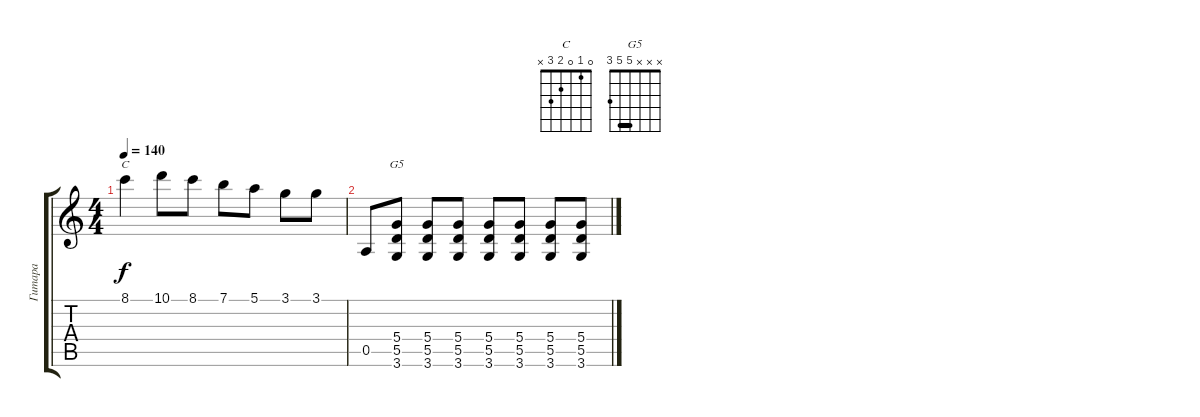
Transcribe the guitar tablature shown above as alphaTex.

\track ("Гитара" "Гитара") {instrument acousticguitarsteel}
\staff {score tabs}
\tuning (E4 B3 G3 D3 A2 E2) {hide}
\chord ("C" 0 1 0 2 3 x)
\chord ("G5" x x x 5 5 3) {barre 5}
\ts (4 4)
\tempo 140
\clef g2
\ks c
8.1.4{ch "C" dy f} 10.1.8 8.1.8 7.1.8 5.1.8 3.1.8 3.1.8 |
0.5.8 (5.4 5.5 3.6).8{ch "G5" instrument distortionguitar} (5.4 5.5 3.6).8 (5.4 5.5 3.6).8 (5.4 5.5 3.6).8 (5.4 5.5 3.6).8 (5.4 5.5 3.6).8 (5.4 5.5 3.6).8
